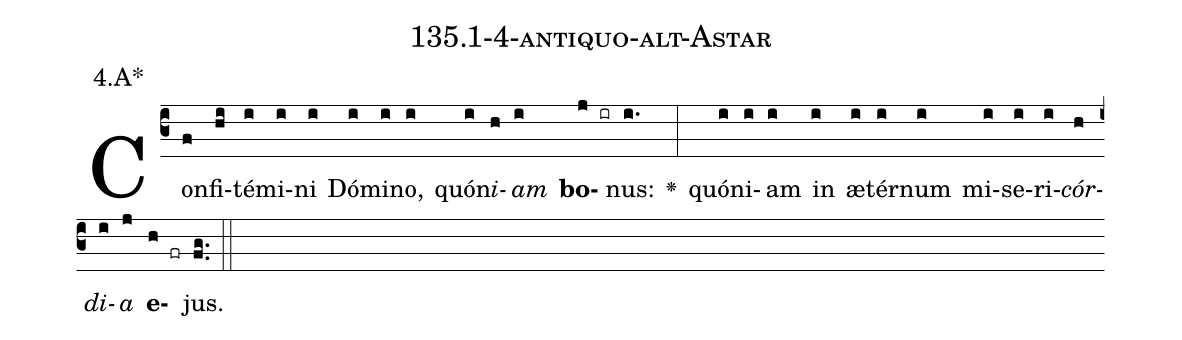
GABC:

name: 135.1-4-antiquo-alt-Astar;
annotation: 4.A*;
%%
(c3)Con(f)fi(hi)té(i)mi(i)ni(i) Dó(i)mi(i)no,(i) quón(i)<i>i</i>(h)<i>am</i>(i) <b>bo</b>(j ir)nus:(i.) <v>\greheightstar</v>(:) quón(i)i(i)am(i) in(i) æ(i)tér(i)num(i) mi(i)se(i)ri(i)<i>cór</i>(h)<i>di</i>(i)<i>a</i>(j) <b>e</b>(h fr)jus.(fg..) (::)


%E(i) u(h) o(i) u(j) a(h) e.(fg..) (::)
